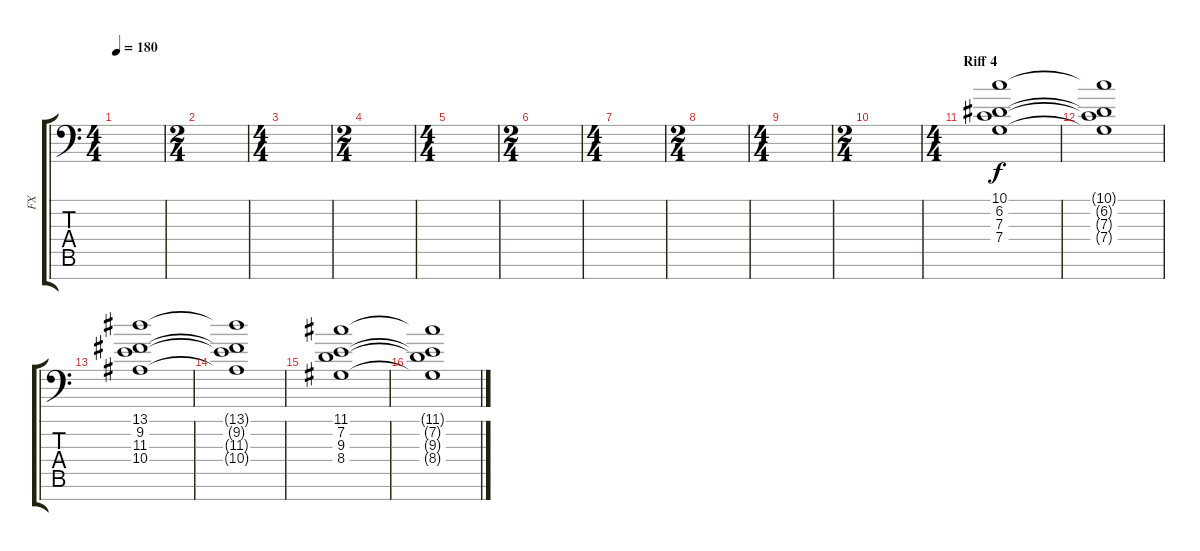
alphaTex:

\track ("FX" "FX") {instrument pad2warm}
\staff {score tabs}
\tuning (D4 A3 F3 C3 G2 D2 A1) {hide}
\ts (4 4)
\tempo 180
\clef f4
\ks c
|
\ts (2 4)
|
\ts (4 4)
|
\ts (2 4)
|
\ts (4 4)
|
\ts (2 4)
|
\ts (4 4)
|
\ts (2 4)
|
\ts (4 4)
|
\ts (2 4)
|
\ts (4 4)
\section ("" "Riff 4")
(10.1 6.2 7.3 7.4).1 |
(10.1{t} 6.2{t} 7.3{t} 7.4{t}).1 |
(13.1 9.2 11.3 10.4).1 |
(13.1{t} 9.2{t} 11.3{t} 10.4{t}).1 |
(11.1 7.2 9.3 8.4).1 |
(11.1{t} 7.2{t} 9.3{t} 8.4{t}).1
